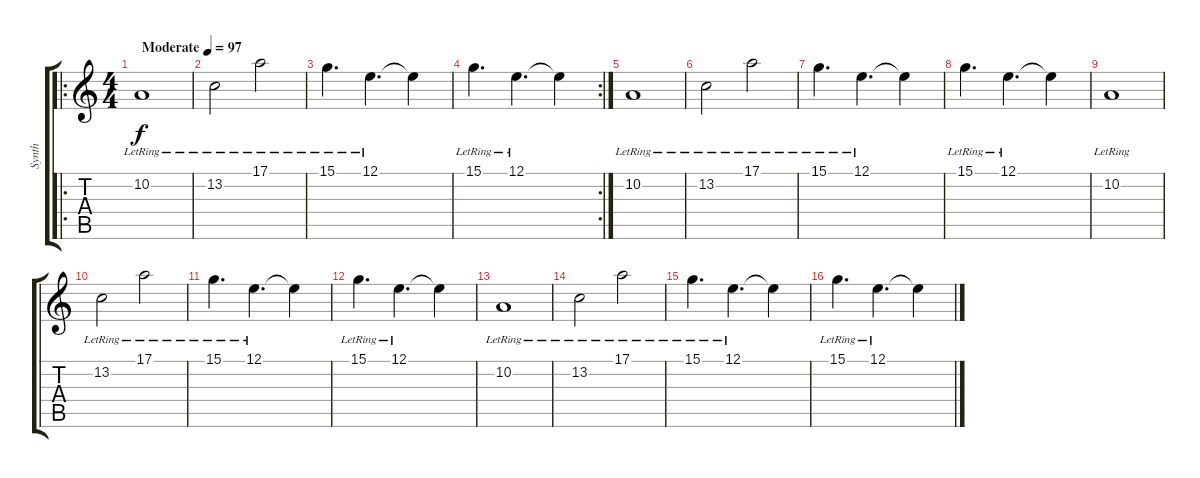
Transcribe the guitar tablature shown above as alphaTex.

\track ("Synth" "Synth") {instrument pad1newage}
\staff {score tabs}
\tuning (E4 B3 G3 D3 A2 E2) {hide}
\ro
\ts (4 4)
\tempo (97 "Moderate")
\clef g2
\ks c
10.2{lr}.1{dy f instrument pad1newage} |
13.2{lr}.2 17.1{lr}.2 |
15.1{lr}.4{d} 12.1{lr}.4{d} 12.1{t}.4 |
\rc 2
15.1{lr}.4{d} 12.1{lr}.4{d} 12.1{t}.4 |
10.2{lr}.1 |
13.2{lr}.2 17.1{lr}.2 |
15.1{lr}.4{d} 12.1{lr}.4{d} 12.1{t}.4 |
15.1{lr}.4{d} 12.1{lr}.4{d} 12.1{t}.4 |
10.2{lr}.1 |
13.2{lr}.2 17.1{lr}.2 |
15.1{lr}.4{d} 12.1{lr}.4{d} 12.1{t}.4 |
15.1{lr}.4{d} 12.1{lr}.4{d} 12.1{t}.4 |
10.2{lr}.1 |
13.2{lr}.2 17.1{lr}.2 |
15.1{lr}.4{d} 12.1{lr}.4{d} 12.1{t}.4 |
15.1{lr}.4{d} 12.1{lr}.4{d} 12.1{t}.4
